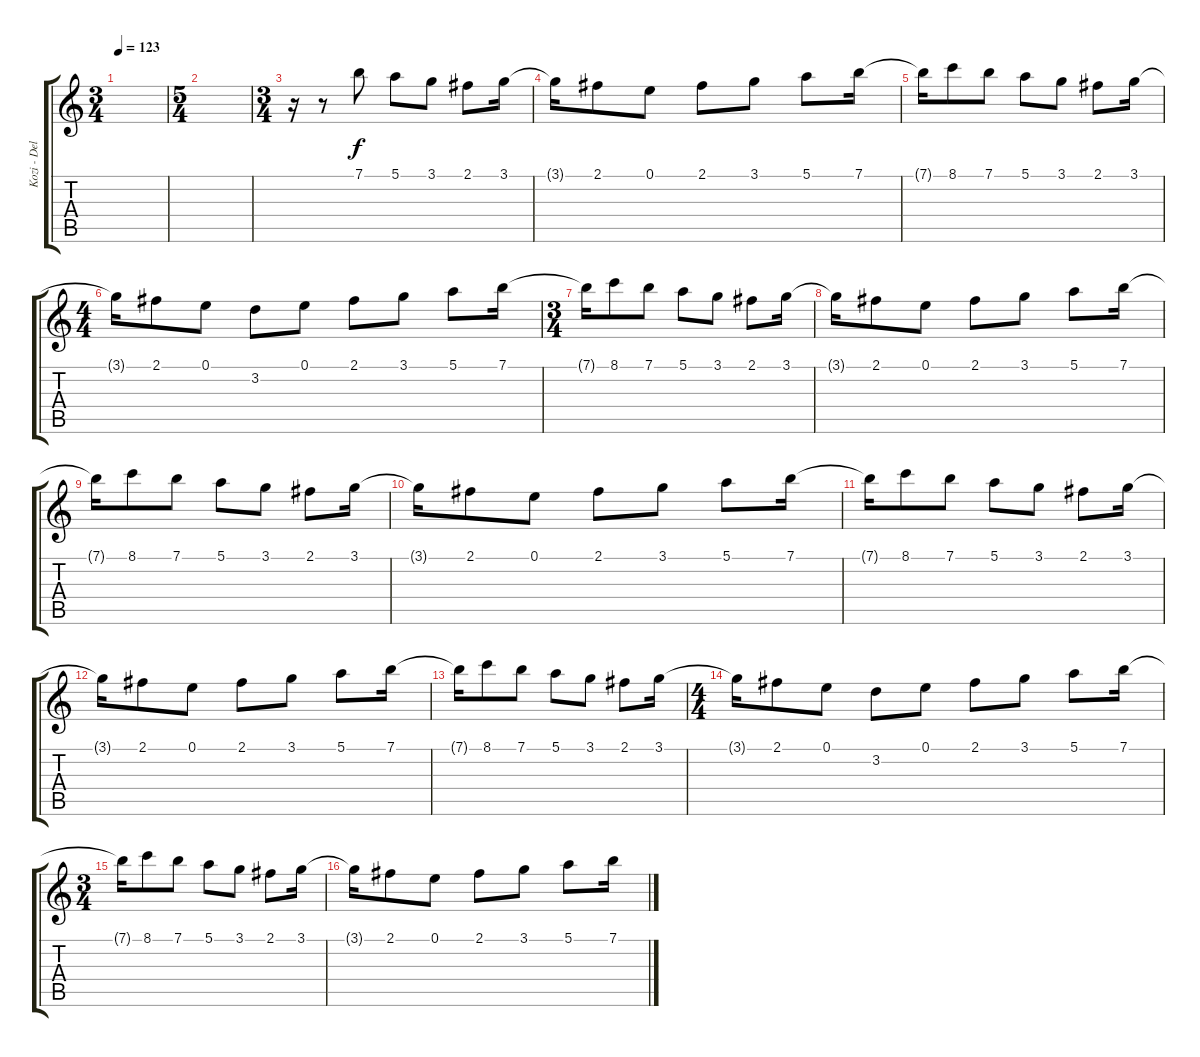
\track ("Kozi - Delay" "Kozi - Del") {instrument acousticguitarnylon}
\staff {score tabs}
\tuning (E4 B3 G3 D3 A2 E2) {hide}
\ts (3 4)
\tempo 123
\clef g2
\ks c
|
\ts (5 4)
|
\ts (3 4)
r.16 r.8 7.1.8 5.1.8 3.1.8 2.1.8 3.1.16 |
3.1{t}.16 2.1.8 0.1.8 2.1.8 3.1.8 5.1.8 7.1.16 |
7.1{t}.16 8.1.8 7.1.8 5.1.8 3.1.8 2.1.8 3.1.16 |
\ts (4 4)
3.1{t}.16 2.1.8 0.1.8 3.2.8 0.1.8 2.1.8 3.1.8 5.1.8 7.1.16 |
\ts (3 4)
7.1{t}.16 8.1.8 7.1.8 5.1.8 3.1.8 2.1.8 3.1.16 |
3.1{t}.16 2.1.8 0.1.8 2.1.8 3.1.8 5.1.8 7.1.16 |
7.1{t}.16 8.1.8 7.1.8 5.1.8 3.1.8 2.1.8 3.1.16 |
3.1{t}.16 2.1.8 0.1.8 2.1.8 3.1.8 5.1.8 7.1.16 |
7.1{t}.16 8.1.8 7.1.8 5.1.8 3.1.8 2.1.8 3.1.16 |
3.1{t}.16 2.1.8 0.1.8 2.1.8 3.1.8 5.1.8 7.1.16 |
7.1{t}.16 8.1.8 7.1.8 5.1.8 3.1.8 2.1.8 3.1.16 |
\ts (4 4)
3.1{t}.16 2.1.8 0.1.8 3.2.8 0.1.8 2.1.8 3.1.8 5.1.8 7.1.16 |
\ts (3 4)
7.1{t}.16 8.1.8 7.1.8 5.1.8 3.1.8 2.1.8 3.1.16 |
3.1{t}.16 2.1.8 0.1.8 2.1.8 3.1.8 5.1.8 7.1.16
